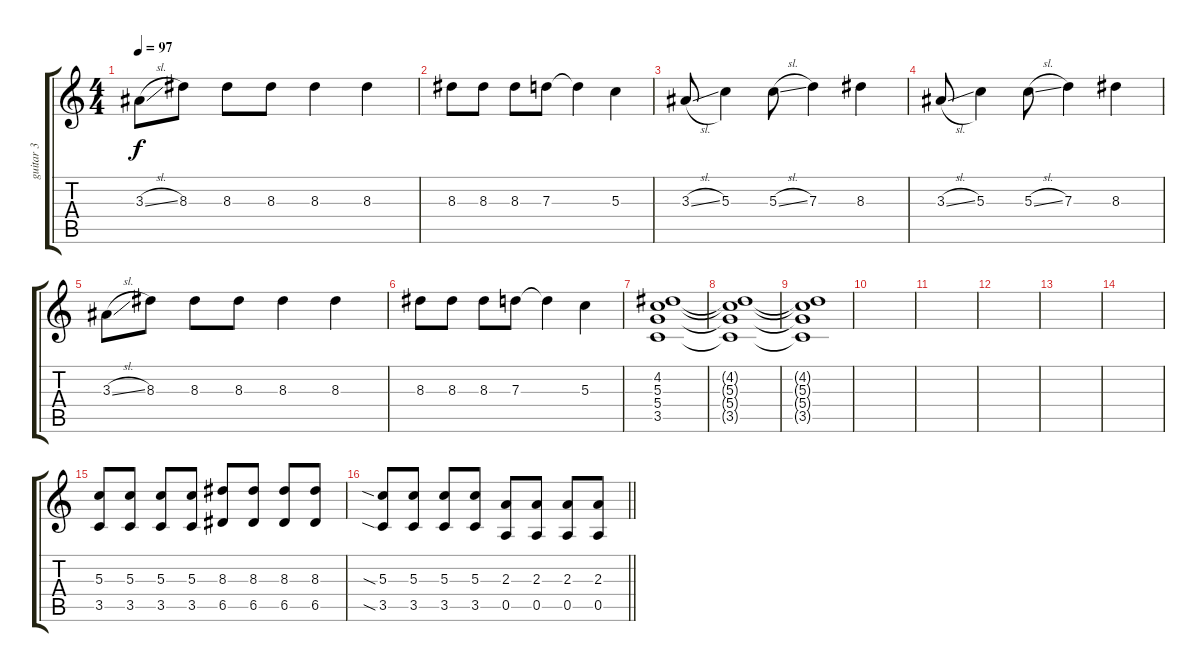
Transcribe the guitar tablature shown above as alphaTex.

\track ("guitar 3" "guitar 3") {instrument electricguitarjazz}
\staff {score tabs}
\tuning (E4 B3 G3 D3 A2 E2) {hide}
\ts (4 4)
\tempo 97
\clef g2
\ks c
3.3{sl}.8{dy f} 8.3.8 8.3.8 8.3.8 8.3.4 8.3.4 |
8.3.8 8.3.8 8.3.8 7.3.8 7.3{t}.4 5.3.4 |
3.3{sl}.8 5.3.4 5.3{sl}.8 7.3.4 8.3.4 |
3.3{sl}.8 5.3.4 5.3{sl}.8 7.3.4 8.3.4 |
3.3{sl}.8 8.3.8 8.3.8 8.3.8 8.3.4 8.3.4 |
8.3.8 8.3.8 8.3.8 7.3.8 7.3{t}.4 5.3.4 |
(4.2 5.3 5.4 3.5).1 |
(4.2{t} 5.3{t} 5.4{t} 3.5{t}).1 |
(4.2{t} 5.3{t} 5.4{t} 3.5{t}).1 |
|
|
|
|
|
(5.3 3.5).8{volume 13 balance 2 instrument electricguitarjazz} (5.3 3.5).8 (5.3 3.5).8 (5.3 3.5).8 (8.3 6.5).8 (8.3 6.5).8 (8.3 6.5).8 (8.3 6.5).8 |
\barLineRight lightlight
(5.3{sia} 3.5{sia}).8 (5.3 3.5).8 (5.3 3.5).8 (5.3 3.5).8 (2.3 0.5).8 (2.3 0.5).8 (2.3 0.5).8 (2.3 0.5).8
